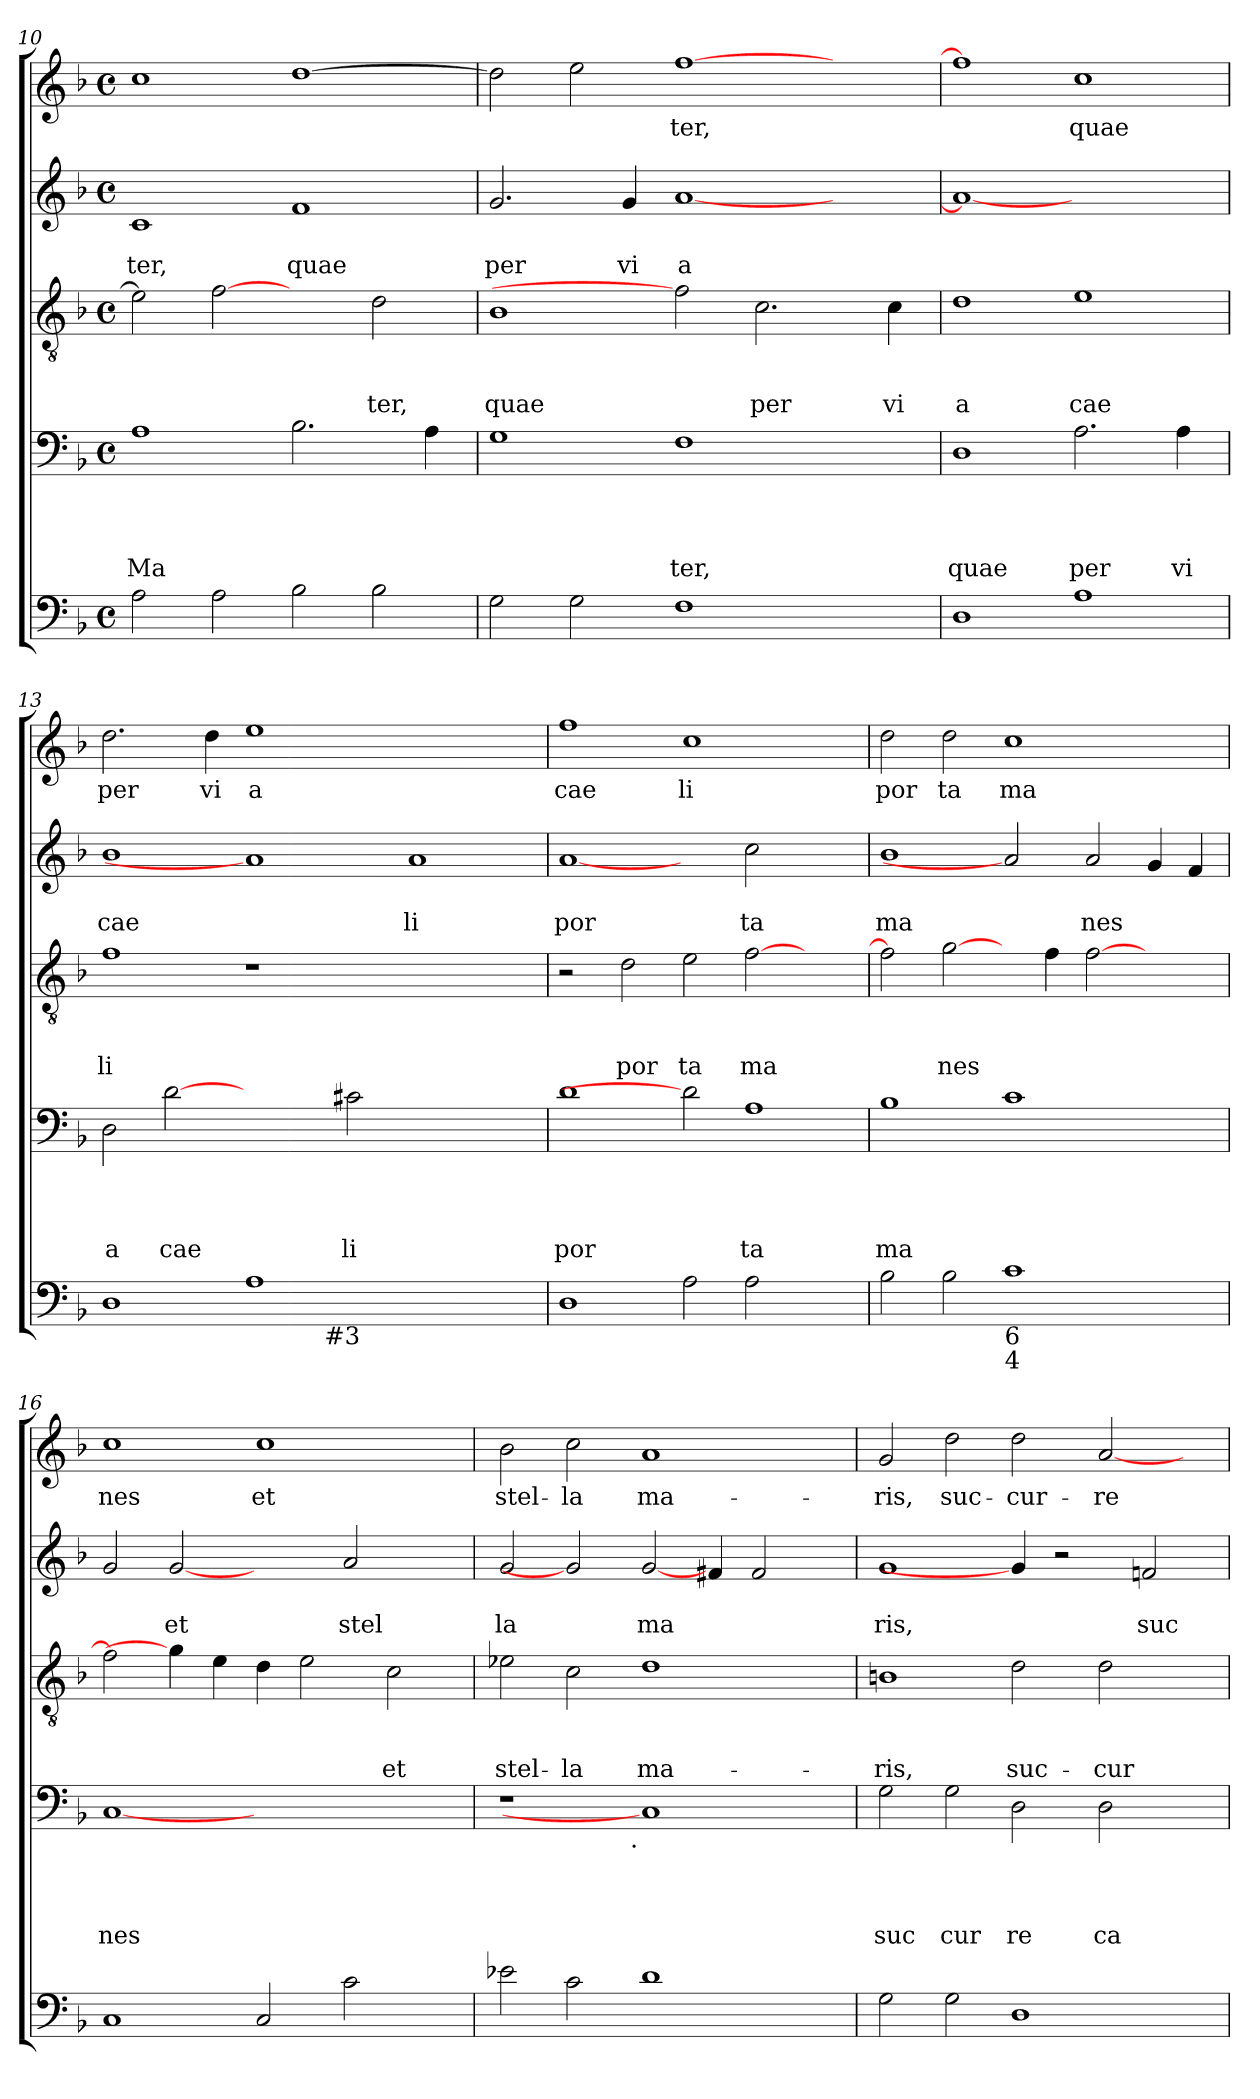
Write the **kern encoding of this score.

**kern	**kern	**text	**text	**text	**text	**kern	**text	**text	**text	**kern	**text	**text	**kern	**text
*part5	*part4	*part4	*part4	*part4	*part4	*part3	*part3	*part3	*part3	*part2	*part2	*part2	*part1	*part1
*staff5	*staff4	*staff4	*staff4	*staff4	*staff4	*staff3	*staff3	*staff3	*staff3	*staff2	*staff2	*staff2	*staff1	*staff1
!!LO:PB:g=z
*clefF4	*clefF4	*	*	*	*	*clefGv2	*	*	*	*clefG2	*	*	*clefG2	*
*	*ITrd-3c-5	*	*	*	*	*ITrd-3c-5	*	*	*	*ITrd-3c-5	*	*	*ITrd-3c-5	*
*k[b-]	*k[b-e-]	*	*	*	*	*k[b-e-]	*	*	*	*k[b-e-]	*	*	*k[b-e-]	*
*F:	*B-:	*	*	*	*	*B-:	*	*	*	*B-:	*	*	*B-:	*
*M4/4	*M4/4	*	*	*	*	*M4/4	*	*	*	*M4/4	*	*	*M4/4	*
*met(c)	*met(c)	*	*	*	*	*met(c)	*	*	*	*met(c)	*	*	*met(c)	*
=10	=10	=10	=10	=10	=10	=10	=10	=10	=10	=10	=10	=10	=10	=10
!	!	!	!	!	!LO:LY:b	!	!	!	!	!	!	!LO:LY:b	!	!
2A\	1d	.	.	.	Ma	2a\]	.	.	.	1f	.	-ter,	1ff	.
2A>\	.	.	.	.	.	[2b-	.	.	.	.	.	.	.	.
!	!	!	!	!	!	!	!	!	!	!	!	!LO:LY:b	!	!
2B-\	2.e-\	.	.	.	.	2ryy	.	.	.	1b-	.	quae	[>1gg	.
!	!	!	!	!	!	!	!	!	!LO:LY:b	!	!	!	!	!
2B-\	.	.	.	.	.	2g\	.	.	ter,	.	.	.	.	.
.	4d\	.	.	.	.	.	.	.	.	.	.	.	.	.
=11	=11	=11	=11	=11	=11	=11	=11	=11	=11	=11	=11	=11	=11	=11
!	!	!	!	!	!	!	!	!	!LO:LY:b	!	!	!LO:LY:b	!	!
2G\	1c	.	.	.	.	1e-	.	.	quae	2.cc/	.	per	2gg\]	.
2G>\	.	.	.	.	.	.	.	.	.	.	.	.	2aa\	.
!	!	!	!	!	!	!	!	!	!	!	!	!LO:LY:b	!	!
.	.	.	.	.	.	.	.	.	.	4cc/	.	vi	.	.
!	!	!	!	!	!LO:LY:b	!	!	!	!	!	!	!LO:LY:b:rj	!	!LO:LY:b
1F	1B-	.	.	.	ter,	2b-]	.	.	.	[<1dd	.	a	[>1bb-	ter,
!	!	!	!	!	!	!	!	!	!LO:LY:b	!	!	!	!	!
.	.	.	.	.	.	2.f\	.	.	per	.	.	.	.	.
2ryy	2ryy	.	.	.	.	.	.	.	.	2ryy	.	.	2ryy	.
!	!	!	!	!	!	!	!	!	!LO:LY:b	!	!	!	!	!
.	.	.	.	.	.	4f\	.	.	vi	.	.	.	.	.
=12	=12	=12	=12	=12	=12	=12	=12	=12	=12	=12	=12	=12	=12	=12
!	!	!	!	!	!LO:LY:b	!	!	!	!LO:LY:b	!	!	!	!	!
1D	1G	.	.	.	quae	1g	.	.	a	1dd_	.	.	1bb-]	.
!	!	!	!	!	!LO:LY:b	!	!	!	!LO:LY:b	!	!	!	!	!LO:LY:b
1A	2.d\	.	.	.	per	1a	.	.	cae	1ryy	.	.	1ff	quae
!	!	!	!	!	!LO:LY:b	!	!	!	!	!	!	!	!	!
.	4d\	.	.	.	vi	.	.	.	.	.	.	.	.	.
=13	=13	=13	=13	=13	=13	=13	=13	=13	=13	=13	=13	=13	=13	=13
!	!	!	!	!	!LO:LY:b	!	!	!	!LO:LY:b	!	!	!LO:LY:b	!	!LO:LY:b
*^	*	*	*	*	*	*	*	*	*	*	*	*	*	*
1D>	1ryy	2G\	.	.	.	a	1b-	.	.	li	1ee-	.	cae	2.gg\	per
!	!	!	!	!	!	!LO:LY:b	!	!	!	!	!	!	!	!	!
.	.	[2g	.	.	.	cae	.	.	.	.	.	.	.	.	.
!	!	!	!	!	!	!	!	!	!	!	!	!	!	!	!LO:LY:b
.	.	.	.	.	.	.	.	.	.	.	.	.	.	4gg\	vi
!	!	!	!	!	!	!	!	!	!	!	!	!	!	!	!LO:LY:b
1A>	4ryy	2ryy	.	.	.	.	1r	.	.	.	1dd]	.	.	1aa	a
.	8ryy	.	.	.	.	.	.	.	.	.	.	.	.	.	.
.	32ryy	.	.	.	.	.	.	.	.	.	.	.	.	.	.
!	!LO:TX:b:t=#3	!	!	!	!	!	!	!	!	!	!	!	!	!	!
.	1ryy	.	.	.	.	.	.	.	.	.	.	.	.	.	.
!	!	!	!	!	!	!LO:LY:b	!	!	!	!	!	!	!	!	!
.	.	2f#X\	.	.	.	li	.	.	.	.	.	.	.	.	.
!	!	!	!	!	!	!	!	!	!	!	!	!	!LO:LY:b	!	!
1ryy	.	1ryy	.	.	.	.	1ryy	.	.	.	1dd	.	li	1ryy	.
.	2ryy	.	.	.	.	.	.	.	.	.	.	.	.	.	.
.	16.ryy	.	.	.	.	.	.	.	.	.	.	.	.	.	.
=14	=14	=14	=14	=14	=14	=14	=14	=14	=14	=14	=14	=14	=14	=14	=14
!	!	!	!	!	!	!LO:LY:b	!	!	!	!	!	!	!LO:LY:b	!	!LO:LY:b
*v	*v	*	*	*	*	*	*	*	*	*	*	*	*	*	*
1D	1g	.	.	.	por	2r	.	.	.	[1dd	.	por	1bb-	cae
!	!	!	!	!	!	!	!	!	!LO:LY:b	!	!	!	!	!
.	.	.	.	.	.	2g\	.	.	por	.	.	.	.	.
!	!	!	!	!	!	!	!	!	!LO:LY:b	!	!	!	!	!LO:LY:b
2A\	2g]	.	.	.	.	2a\	.	.	ta	2ryy	.	.	1ff	li
!	!	!	!	!	!LO:LY:b	!	!	!	!LO:LY:b	!	!	!LO:LY:b	!	!
2A>\	1d	.	.	.	ta	[>2b-\	.	.	ma	2ff\	.	ta	.	.
2ryy	.	.	.	.	.	2ryy	.	.	.	2ryy	.	.	2ryy	.
=15	=15	=15	=15	=15	=15	=15	=15	=15	=15	=15	=15	=15	=15	=15
!	!	!	!	!	!LO:LY:b	!	!	!	!	!	!	!LO:LY:b	!	!LO:LY:b
2B-\	1e-	.	.	.	ma	2b-\]	.	.	.	1ee-	.	ma	2gg\	por
!	!	!	!	!	!	!	!	!	!LO:LY:b	!	!	!	!	!LO:LY:b
2B->\	.	.	.	.	.	[2cc\	.	.	nes	.	.	.	2gg\	ta
!LO:TX:b:t=6	!	!	!	!	!	!	!	!	!	!	!	!	!	!
!LO:TX:b:t=4	!	!	!	!	!	!	!	!	!	!	!	!	!	!
!	!	!	!	!	!	!	!	!	!	!	!	!	!	!LO:LY:b
1c	1f	.	.	.	.	4ryy	.	.	.	2dd]	.	.	1ff	ma
.	.	.	.	.	.	4b-\	.	.	.	.	.	.	.	.
!	!	!	!	!	!	!	!	!	!	!	!	!LO:LY:b	!	!
.	.	.	.	.	.	[<2b-\	.	.	.	2dd/	.	nes	.	.
2ryy	2ryy	.	.	.	.	2ryy	.	.	.	4cc/	.	.	2ryy	.
.	.	.	.	.	.	.	.	.	.	4b-/	.	.	.	.
!!LO:LB:g=z
=16	=16	=16	=16	=16	=16	=16	=16	=16	=16	=16	=16	=16	=16	=16
!	!	!	!	!	!LO:LY:b	!	!	!	!	!	!	!	!	!LO:LY:b
1C<	[1F	.	.	.	nes	2b-\]	.	.	.	2cc/	.	.	1ff	nes
!	!	!	!	!	!	!	!	!	!	!	!	!LO:LY:b	!	!
.	.	.	.	.	.	4cc\]	.	.	.	[2cc	.	et	.	.
.	.	.	.	.	.	4a\	.	.	.	.	.	.	.	.
!	!	!	!	!	!	!	!	!	!	!	!	!	!	!LO:LY:b
2C</	1ryy	.	.	.	.	4g\	.	.	.	2ryy	.	.	1ff	et
.	.	.	.	.	.	2a\	.	.	.	.	.	.	.	.
!	!	!	!	!	!	!	!	!	!	!	!	!LO:LY:b	!	!
2c>\	.	.	.	.	.	.	.	.	.	2dd/	.	stel	.	.
!	!	!	!	!	!	!	!	!	!LO:LY:b	!	!	!	!	!
.	.	.	.	.	.	2f\	.	.	et	.	.	.	.	.
4ryy	4ryy	.	.	.	.	.	.	.	.	4ryy	.	.	4ryy	.
=17	=17	=17	=17	=17	=17	=17	=17	=17	=17	=17	=17	=17	=17	=17
!	!	!	!	!	!	!	!	!	!LO:LY:b	!	!	!LO:LY:b	!	!LO:LY:b
*	*^	*	*	*	*	*	*	*	*	*	*	*	*	*
2e-X\	1r	2ryy	.	.	.	.	2a-X\	.	.	stel-	2cc/	.	la	2ee-\	stel-
!	!	!	!	!	!	!	!	!	!	!LO:LY:b	!	!	!	!	!LO:LY:b
2c\	.	4...ryy	.	.	.	.	2f\	.	.	-la	2cc]	.	.	2ff\	-la
!	!	!LO:TX:b:t=.	!	!	!	!	!	!	!	!	!	!	!	!	!
.	.	1ryy	.	.	.	.	.	.	.	.	.	.	.	.	.
!	!	!	!	!	!	!	!	!	!	!LO:LY:b	!	!	!LO:LY:b	!	!LO:LY:b
1d	1F]	.	.	.	.	.	1g	.	.	ma-	[2cc/	.	ma	1dd	ma-
.	.	.	.	.	.	.	.	.	.	.	4bn/	.	.	.	.
.	.	.	.	.	.	.	.	.	.	.	2b/	.	.	.	.
.	.	4ryy	.	.	.	.	.	.	.	.	.	.	.	.	.
4ryy	4ryy	.	.	.	.	.	4ryy	.	.	.	.	.	.	4ryy	.
.	.	32ryy	.	.	.	.	.	.	.	.	.	.	.	.	.
=18	=18	=18	=18	=18	=18	=18	=18	=18	=18	=18	=18	=18	=18	=18	=18
!	!	!	!	!	!	!LO:LY:b	!	!	!	!LO:LY:b	!	!	!LO:LY:b	!	!LO:LY:b
*	*v	*v	*	*	*	*	*	*	*	*	*	*	*	*	*
2G\	2c\	.	.	.	suc	1en	.	.	-ris,	1cc	.	ris,	2cc/	-ris,
!	!	!	!	!	!LO:LY:b	!	!	!	!	!	!	!	!	!LO:LY:b
2G\	2c\	.	.	.	cur	.	.	.	.	.	.	.	2gg\	suc-
!	!	!	!	!	!LO:LY:b	!	!	!	!LO:LY:b	!	!	!	!	!LO:LY:b
1D	2G\	.	.	.	re	2g\	.	.	suc-	4cc/]	.	.	2gg\	-cur-
.	.	.	.	.	.	.	.	.	.	2r	.	.	.	.
!	!	!	!	!	!LO:LY:b	!	!	!	!LO:LY:b	!	!	!	!	!LO:LY:b
.	2G\	.	.	.	ca	2g\	.	.	-cur-	.	.	.	[<2dd/	-re
!	!	!	!	!	!	!	!	!	!	!	!	!LO:LY:b	!	!
.	.	.	.	.	.	.	.	.	.	2b-X/	.	suc	.	.
4ryy	4ryy	.	.	.	.	4ryy	.	.	.	.	.	.	4ryy	.
=	=	=	=	=	=	=	=	=	=	=	=	=	=	=
*-	*-	*-	*-	*-	*-	*-	*-	*-	*-	*-	*-	*-	*-	*-
